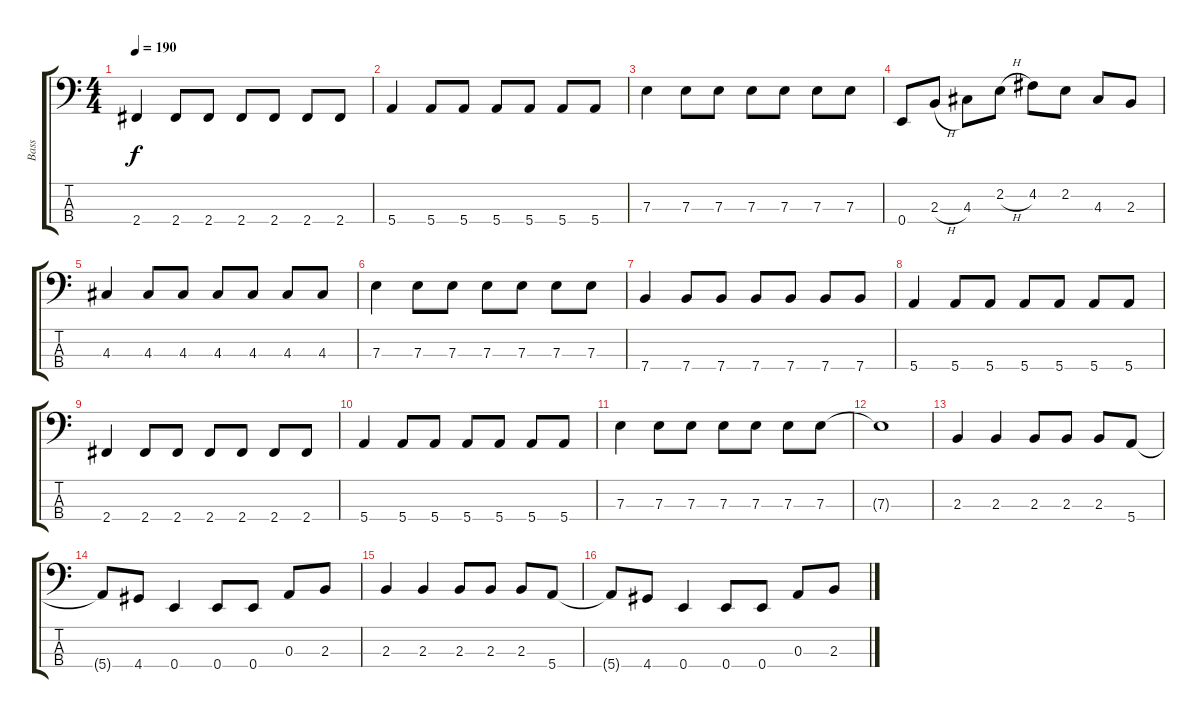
\track ("Bass" "Bass") {instrument electricbassfinger}
\staff {score tabs}
\tuning (G2 D2 A1 E1) {hide}
\ts (4 4)
\tempo 190
\clef f4
\ks c
2.4.4{dy f} 2.4.8 2.4.8 2.4.8 2.4.8 2.4.8 2.4.8 |
5.4.4 5.4.8 5.4.8 5.4.8 5.4.8 5.4.8 5.4.8 |
7.3.4 7.3.8 7.3.8 7.3.8 7.3.8 7.3.8 7.3.8 |
0.4.8 2.3{h}.8 4.3.8 2.2{h}.8 4.2.8 2.2.8 4.3.8 2.3.8 |
4.3.4 4.3.8 4.3.8 4.3.8 4.3.8 4.3.8 4.3.8 |
7.3.4 7.3.8 7.3.8 7.3.8 7.3.8 7.3.8 7.3.8 |
7.4.4 7.4.8 7.4.8 7.4.8 7.4.8 7.4.8 7.4.8 |
5.4.4 5.4.8 5.4.8 5.4.8 5.4.8 5.4.8 5.4.8 |
2.4.4 2.4.8 2.4.8 2.4.8 2.4.8 2.4.8 2.4.8 |
5.4.4 5.4.8 5.4.8 5.4.8 5.4.8 5.4.8 5.4.8 |
7.3.4 7.3.8 7.3.8 7.3.8 7.3.8 7.3.8 7.3.8 |
7.3{t}.1 |
2.3.4 2.3.4 2.3.8 2.3.8 2.3.8 5.4.8 |
5.4{t}.8 4.4.8 0.4.4 0.4.8 0.4.8 0.3.8 2.3.8 |
2.3.4 2.3.4 2.3.8 2.3.8 2.3.8 5.4.8 |
5.4{t}.8 4.4.8 0.4.4 0.4.8 0.4.8 0.3.8 2.3.8
